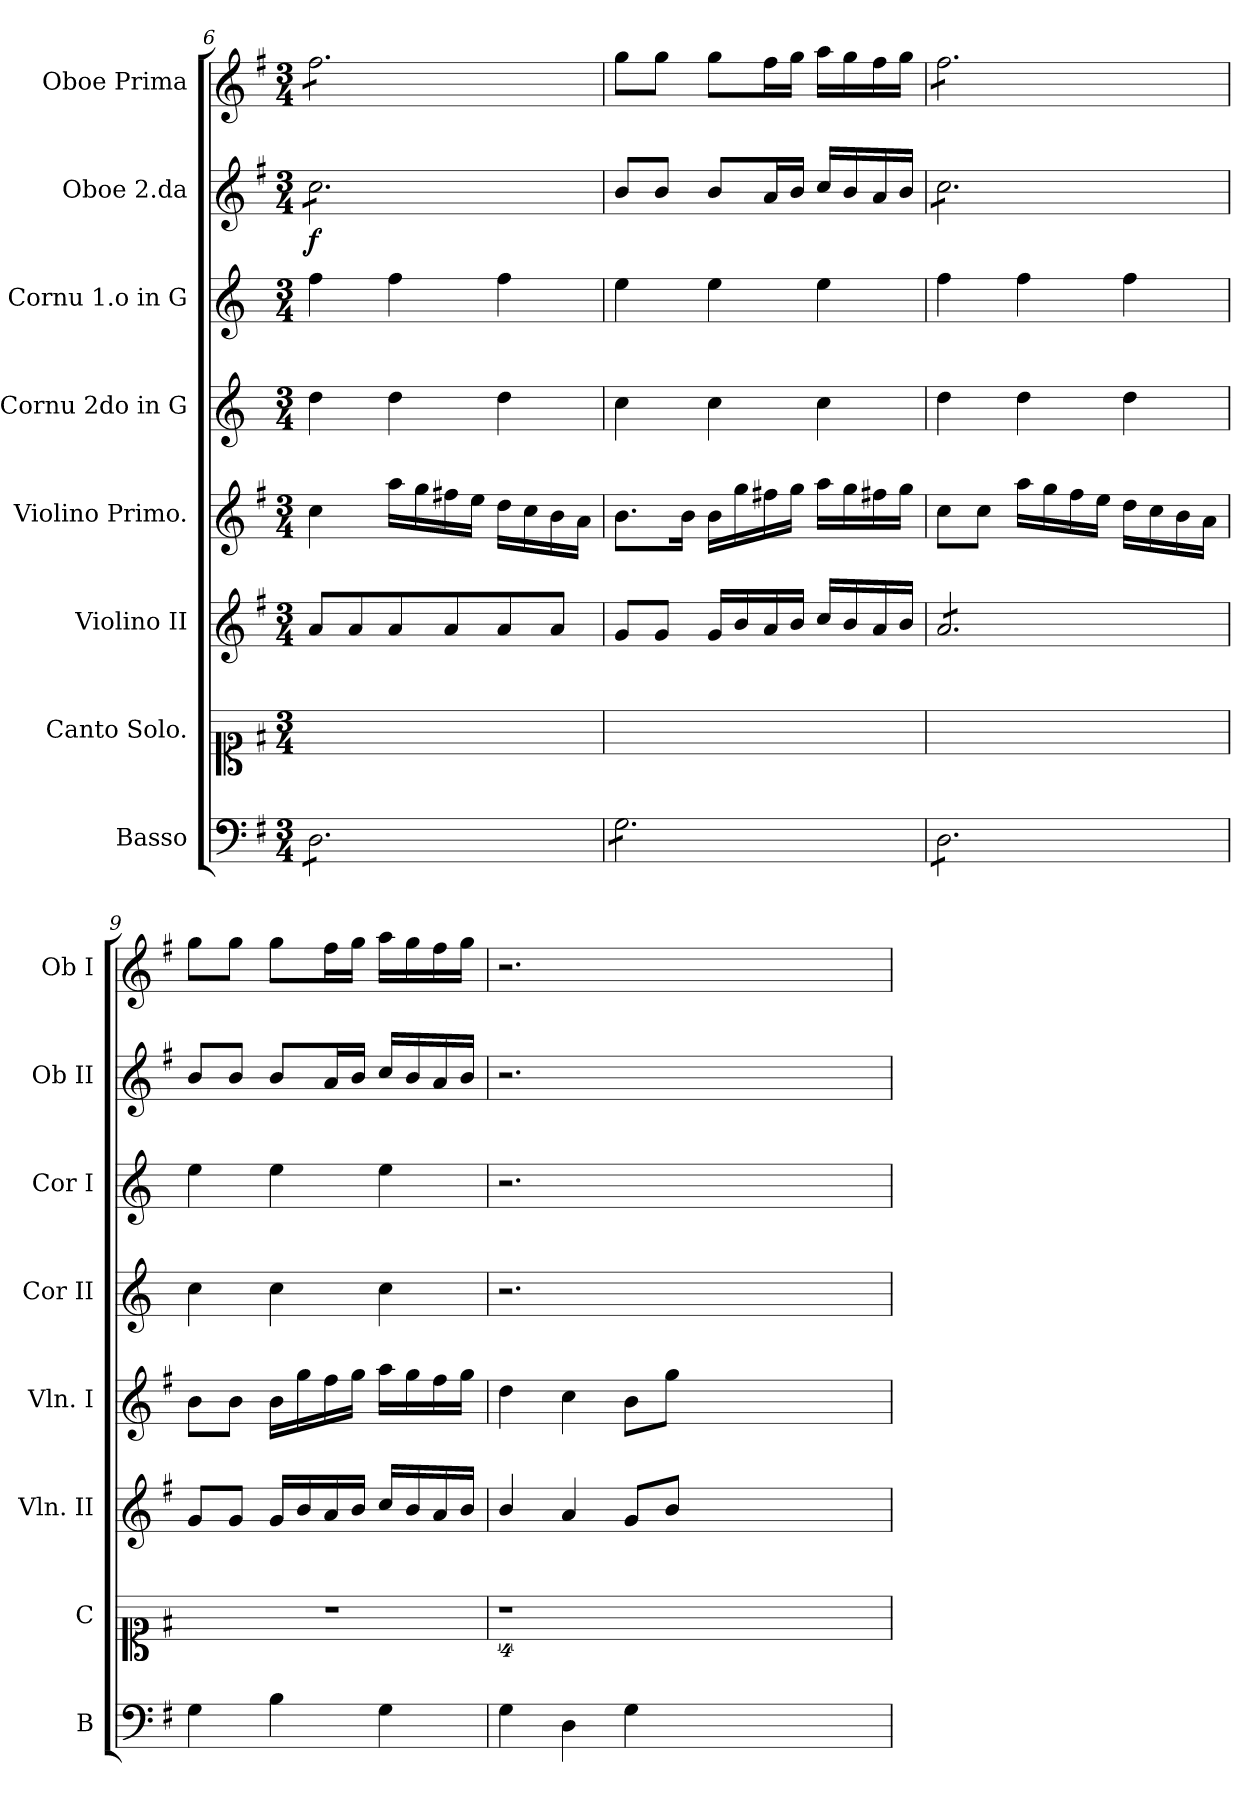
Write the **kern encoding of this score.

**kern	**kern	**kern	**dynam	**kern	**dynam	**kern	**dynam	**kern	**kern	**dynam	**kern	**dynam
*part8	*part7	*part6	*part6	*part5	*part5	*part4	*part4	*part3	*part2	*part2	*part1	*part1
*staff8	*staff7	*staff6	*staff6	*staff5	*staff5	*staff4	*staff4	*staff3	*staff2	*staff2	*staff1	*staff1
*I"Basso	*I"Canto Solo.	*I"Violino II	*	*I"Violino Primo.	*	*I"Cornu 2do in G	*	*I"Cornu 1.o   in G	*I"Oboe 2.da	*	*I"Oboe Prima	*
*I'B	*I'C	*I'Vln. II	*	*I'Vln. I	*	*I'Cor II	*	*I'Cor I	*I'Ob II	*	*I'Ob I	*
*clefF4	*clefC1	*clefG2	*	*clefG2	*	*clefG2	*	*clefG2	*clefG2	*	*clefG2	*
*	*	*	*	*	*	*ITrd3c5	*	*ITrd3c5	*	*	*	*
*k[f#]	*k[f#]	*k[f#]	*	*k[f#]	*	*k[f#]	*	*k[f#]	*k[f#]	*	*k[f#]	*
*G:	*G:	*G:	*	*G:	*	*	*	*	*G:	*	*G:	*
*M3/4	*M3/4	*M3/4	*	*M3/4	*	*M3/4	*	*M3/4	*M3/4	*	*M3/4	*
=6	=6	=6	=6	=6	=6	=6	=6	=6	=6	=6	=6	=6
!	!	!	!LO:DY:a	!	!	!	!	!	!	!	!	!
*tremolo	*	*	*	*	*	*	*	*	*	*	*	*
*	*	*	*	*	*	*	*	*	*tremolo	*	*	*
*	*	*	*	*	*	*	*	*	*	*	*tremolo	*
8D\L	2.ryy	8a/L	for	4cc\	for	4a\	for	4cc\	8cc\L	f.	8ff#\L	for
8D\	.	8a/	.	.	.	.	.	.	8cc\	.	8ff#\	.
8D\	.	8a/	.	16aa\LL	.	4a\	.	4cc\	8cc\	.	8ff#\	.
.	.	.	.	16gg\	.	.	.	.	.	.	.	.
8D\	.	8a/	.	16ff#X\	.	.	.	.	8cc\	.	8ff#\	.
.	.	.	.	16ee\JJ	.	.	.	.	.	.	.	.
8D\	.	8a/	.	16dd\LL	.	4a\	.	4cc\	8cc\	.	8ff#\	.
.	.	.	.	16cc\	.	.	.	.	.	.	.	.
8D\J	.	8a/J	.	16b\	.	.	.	.	8cc\J	.	8ff#\J	.
*	*	*	*	*	*	*	*	*	*	*	*Xtremolo	*
*	*	*	*	*	*	*	*	*	*Xtremolo	*	*	*
.	.	.	.	16a\JJ	.	.	.	.	.	.	.	.
=7	=7	=7	=7	=7	=7	=7	=7	=7	=7	=7	=7	=7
8G\L	2.ryy	8g/L	.	8.b\L	.	4g\	.	4b\	8b/L	.	8gg\L	.
8G\	.	8g/J	.	.	.	.	.	.	8b/J	.	8gg\J	.
.	.	.	.	16b\Jk	.	.	.	.	.	.	.	.
8G\	.	16g/LL	.	16b\LL	.	4g\	.	4b\	8b/L	.	8gg\L	.
.	.	16b/	.	16gg\	.	.	.	.	.	.	.	.
8G\	.	16a/	.	16ff#X\	.	.	.	.	16a/L	.	16ff#\L	.
.	.	16b/JJ	.	16gg\JJ	.	.	.	.	16b/JJ	.	16gg\JJ	.
8G\	.	16cc/LL	.	16aa\LL	.	4g\	.	4b\	16cc/LL	.	16aa\LL	.
.	.	16b/	.	16gg\	.	.	.	.	16b/	.	16gg\	.
8G\J	.	16a/	.	16ff#X\	.	.	.	.	16a/	.	16ff#\	.
.	.	16b/JJ	.	16gg\JJ	.	.	.	.	16b/JJ	.	16gg\JJ	.
=8	=8	=8	=8	=8	=8	=8	=8	=8	=8	=8	=8	=8
*	*	*tremolo	*	*	*	*	*	*	*	*	*	*
*	*	*	*	*	*	*	*	*	*tremolo	*	*	*
*	*	*	*	*	*	*	*	*	*	*	*tremolo	*
8D\L	2.ryy	8a/L	.	8cc\L	.	4a\	.	4cc\	8cc\L	.	8ff#\L	.
8D\	.	8a/	.	8cc\J	.	.	.	.	8cc\	.	8ff#\	.
8D\	.	8a/	.	16aa\LL	.	4a\	.	4cc\	8cc\	.	8ff#\	.
.	.	.	.	16gg\	.	.	.	.	.	.	.	.
8D\	.	8a/	.	16ff#\	.	.	.	.	8cc\	.	8ff#\	.
.	.	.	.	16ee\JJ	.	.	.	.	.	.	.	.
8D\	.	8a/	.	16dd\LL	.	4a\	.	4cc\	8cc\	.	8ff#\	.
.	.	.	.	16cc\	.	.	.	.	.	.	.	.
8D\J	.	8a/J	.	16b\	.	.	.	.	8cc\J	.	8ff#\J	.
*	*	*	*	*	*	*	*	*	*	*	*Xtremolo	*
*	*	*	*	*	*	*	*	*	*Xtremolo	*	*	*
*	*	*Xtremolo	*	*	*	*	*	*	*	*	*	*
*Xtremolo	*	*	*	*	*	*	*	*	*	*	*	*
.	.	.	.	16a\JJ	.	.	.	.	.	.	.	.
=9	=9	=9	=9	=9	=9	=9	=9	=9	=9	=9	=9	=9
4G\	2.r	8g/L	.	8b\L	.	4g\	.	4b\	8b/L	.	8gg\L	.
.	.	8g/J	.	8b\J	.	.	.	.	8b/J	.	8gg\J	.
4B\	.	16g/LL	.	16b\LL	.	4g\	.	4b\	8b/L	.	8gg\L	.
.	.	16b/	.	16gg\	.	.	.	.	.	.	.	.
.	.	16a/	.	16ff#\	.	.	.	.	16a/L	.	16ff#\L	.
.	.	16b/JJ	.	16gg\JJ	.	.	.	.	16b/JJ	.	16gg\JJ	.
4G\	.	16cc/LL	.	16aa\LL	.	4g\	.	4b\	16cc/LL	.	16aa\LL	.
.	.	16b/	.	16gg\	.	.	.	.	16b/	.	16gg\	.
.	.	16a/	.	16ff#\	.	.	.	.	16a/	.	16ff#\	.
.	.	16b/JJ	.	16gg\JJ	.	.	.	.	16b/JJ	.	16gg\JJ	.
=10	=10	=10	=10	=10	=10	=10	=10	=10	=10	=10	=10	=10
4G\	4%9r	4b/	.	4dd\	.	2.r	.	2.r	2.r	.	2.r	.
4D\	.	4a/	.	4cc\	.	.	.	.	.	.	.	.
4G\	.	8g/L	.	8b\L	.	.	.	.	.	.	.	.
.	.	8b/J	.	8gg\J	.	.	.	.	.	.	.	.
1.ryy	.	1.ryy	.	1.ryy	.	1.ryy	.	1.ryy	1.ryy	.	1.ryy	.
=	=	=	=	=	=	=	=	=	=	=	=	=
*-	*-	*-	*-	*-	*-	*-	*-	*-	*-	*-	*-	*-
